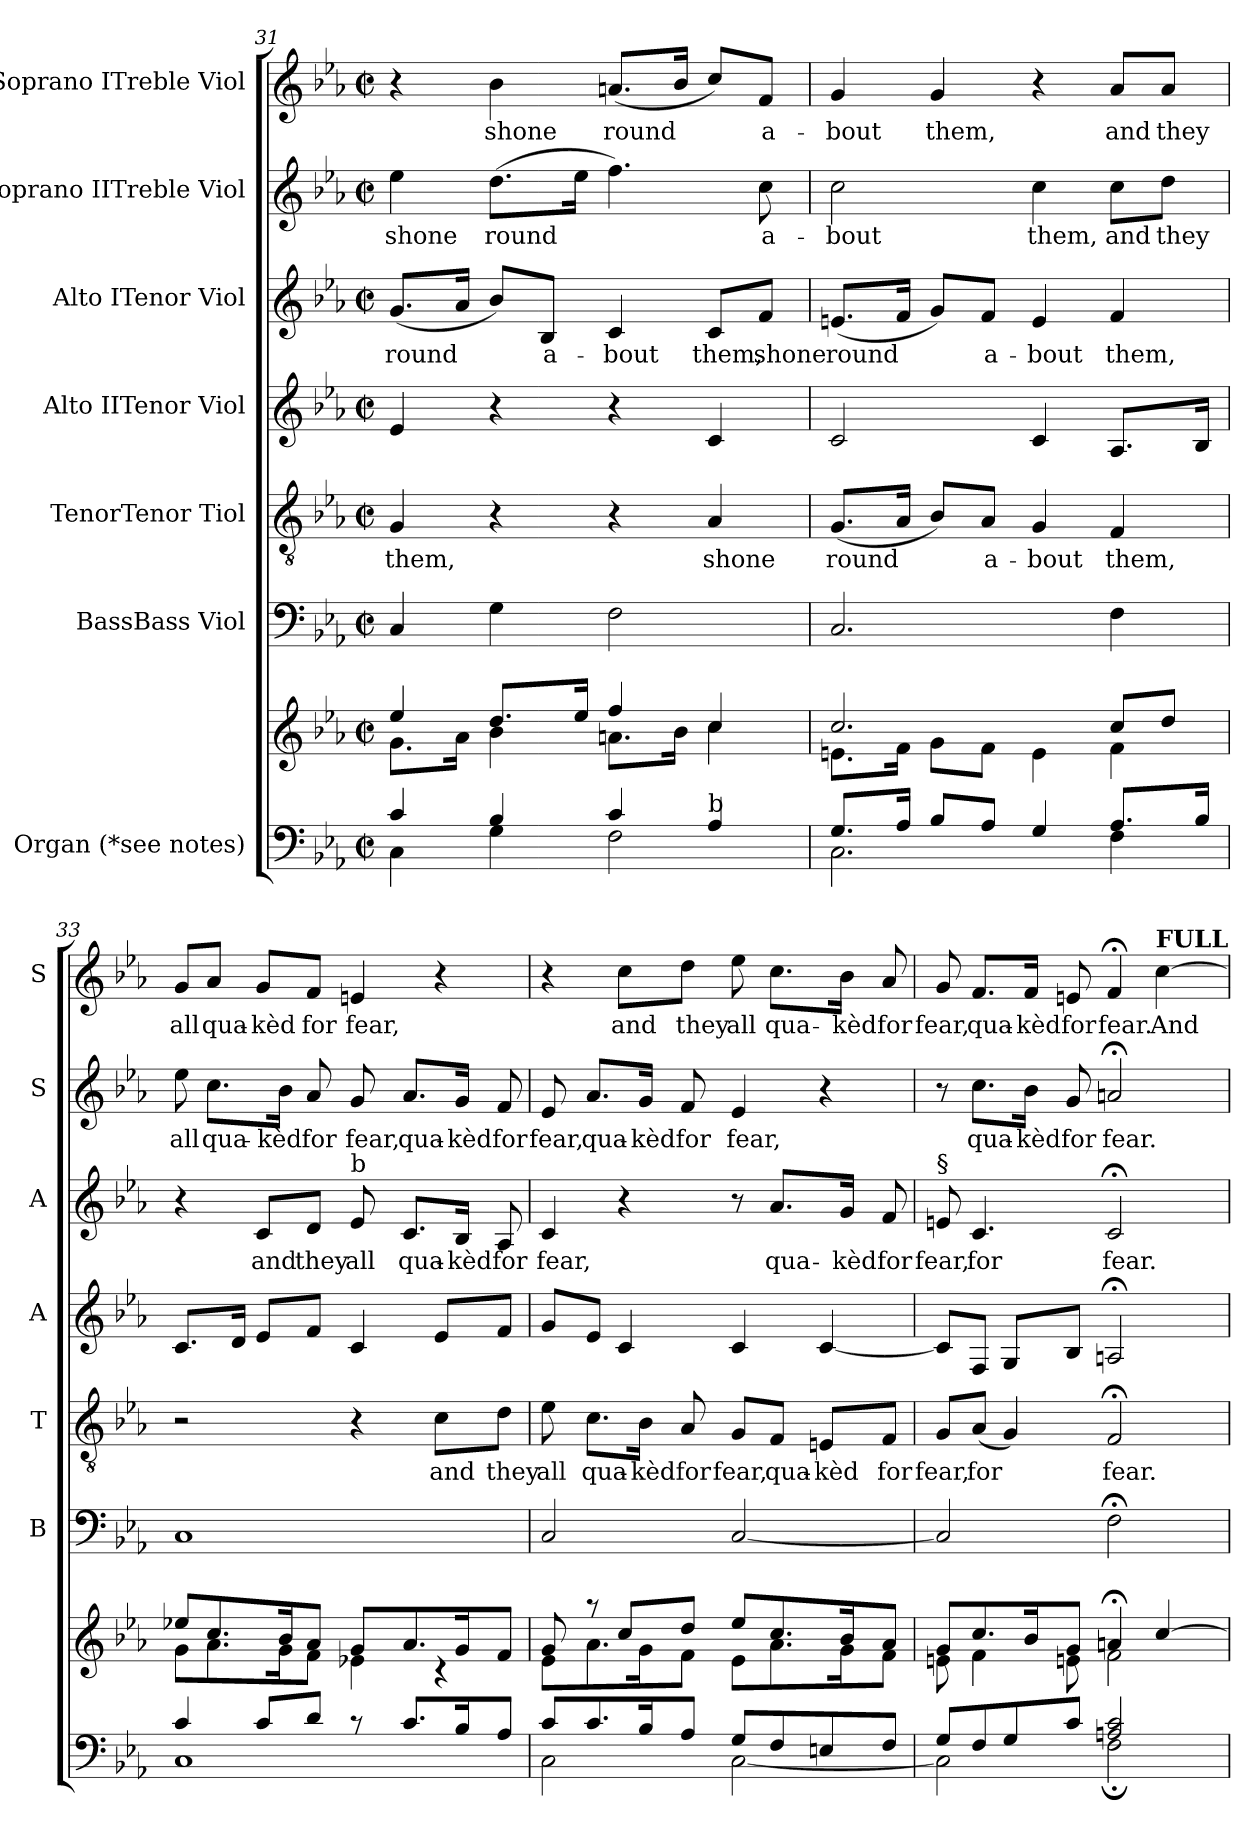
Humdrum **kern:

**kern	**kern	**kern	**kern	**text	**kern	**kern	**text	**kern	**text	**kern	**text
*part7	*part7	*part6	*part5	*part5	*part4	*part3	*part3	*part2	*part2	*part1	*part1
*staff8	*staff7	*staff6	*staff5	*staff5	*staff4	*staff3	*staff3	*staff2	*staff2	*staff1	*staff1
*I"Organ (*see notes)	*	*I"BassBass Viol	*I"TenorTenor Tiol	*	*I"Alto IITenor Viol	*I"Alto ITenor Viol	*	*I"Soprano IITreble Viol	*	*I"Soprano ITreble Viol	*
*	*	*I'B	*I'T	*	*I'A	*I'A	*	*I'S	*	*I'S	*
*clefF4	*clefG2	*clefF4	*clefGv2	*	*clefG2	*clefG2	*	*clefG2	*	*clefG2	*
*	*	*	*ITrd7c12	*	*	*	*	*	*	*	*
*k[b-e-a-]	*k[b-e-a-]	*k[b-e-a-]	*k[b-e-a-]	*	*k[b-e-a-]	*k[b-e-a-]	*	*k[b-e-a-]	*	*k[b-e-a-]	*
*E-:	*E-:	*E-:	*E-:	*	*E-:	*E-:	*	*E-:	*	*E-:	*
*M2/2	*M2/2	*M2/2	*M2/2	*	*M2/2	*M2/2	*	*M2/2	*	*M2/2	*
*met(c|)	*met(c|)	*met(c|)	*met(c|)	*	*met(c|)	*met(c|)	*	*met(c|)	*	*met(c|)	*
=31	=31	=31	=31	=31	=31	=31	=31	=31	=31	=31	=31
*^	*^	*	*	*	*	*	*	*	*	*	*
!	!	!	!	!	!	!LO:LY:b	!	!	!LO:LY:b	!	!LO:LY:b	!	!
4c/	4C\	4ee-/	8.g\L	4C/	4GG/	them,	4e-/	(<8.g/L	round	4ee-\	shone	4r	.
.	.	.	16a-\Jk	.	.	.	.	16a-/Jk	.	.	.	.	.
!	!	!	!	!	!	!	!	!	!	!	!LO:LY:b	!	!LO:LY:b
4B-/	4G\	8.dd/L	4b-\	4G\	4r	.	4r	8b-/L)	.	(>8.dd\L	round	4b-\	shone
!	!	!	!	!	!	!	!	!	!LO:LY:b	!	!	!	!
.	.	.	.	.	.	.	.	8B-/J	a-	.	.	.	.
.	.	16ee-/Jk	.	.	.	.	.	.	.	16ee-\Jk	.	.	.
!	!	!	!	!	!	!	!	!	!LO:LY:b	!	!	!	!LO:LY:b
4c/	2F\	4ff/	8.an\L	2F\	4r	.	4r	4c/	-bout	4.ff\)	.	(<8.an/L	round
.	.	.	16b-\Jk	.	.	.	.	.	.	.	.	16b-/Jk	.
!LO:TX:a:t=b	!	!	!	!	!	!	!	!	!	!	!	!	!
!	!	!	!	!	!	!LO:LY:b	!	!	!LO:LY:b	!	!	!	!
4A-/	.	4cc/	4cc\	.	4AA-/	shone	4c/	8c/L	them,	.	.	8cc/L)	.
!	!	!	!	!	!	!	!	!	!LO:LY:b	!	!LO:LY:b	!	!LO:LY:b
.	.	.	.	.	.	.	.	8f/J	shone	8cc\	a-	8f/J	a-
=32	=32	=32	=32	=32	=32	=32	=32	=32	=32	=32	=32	=32	=32
!	!	!	!	!	!	!LO:LY:b	!	!	!LO:LY:b	!	!LO:LY:b	!	!LO:LY:b
8.G/L	2.C\	2.cc/	8.en\L	2.C/	(<8.GG/L	round	2c/	(<8.en/L	round	2cc\	-bout	4g/	-bout
16A-/Jk	.	.	16f\Jk	.	16AA-/Jk	.	.	16f/Jk	.	.	.	.	.
!	!	!	!	!	!	!	!	!	!	!	!	!	!LO:LY:b
8B-/L	.	.	8g\L	.	8BB-/L)	.	.	8g/L)	.	.	.	4g/	them,
!	!	!	!	!	!	!LO:LY:b	!	!	!LO:LY:b	!	!	!	!
8A-/J	.	.	8f\J	.	8AA-/J	a-	.	8f/J	a-	.	.	.	.
!	!	!	!	!	!	!LO:LY:b	!	!	!LO:LY:b	!	!LO:LY:b	!	!
4G/	.	.	4e\	.	4GG/	-bout	4c/	4e/	-bout	4cc\	them,	4r	.
!	!	!	!	!	!	!LO:LY:b	!	!	!LO:LY:b	!	!LO:LY:b	!	!LO:LY:b
8.A-/L	4F\	8cc/L	4f\	4F\	4FF/	them,	8.A-/L	4f/	them,	8cc\L	and	8a-/L	and
!	!	!	!	!	!	!	!	!	!	!	!LO:LY:b	!	!LO:LY:b
.	.	8dd/J	.	.	.	.	.	.	.	8dd\J	they	8a-/J	they
16B-/Jk	.	.	.	.	.	.	16B-/Jk	.	.	.	.	.	.
!!LO:PB:g=z
=33	=33	=33	=33	=33	=33	=33	=33	=33	=33	=33	=33	=33	=33
!	!	!	!	!	!	!	!	!	!	!	!LO:LY:b	!	!LO:LY:b
4c/	1C	8ee-X/L	8g\L	1C	2r	.	8.c/L	4r	.	8ee-\	all	8g/L	all
!	!	!	!	!	!	!	!	!	!	!	!LO:LY:b	!	!LO:LY:b
.	.	8.cc/	8.a-\	.	.	.	.	.	.	8.cc\L	qua-	8a-/J	qua-
.	.	.	.	.	.	.	16d/Jk	.	.	.	.	.	.
!	!	!	!	!	!	!	!	!	!LO:LY:b	!	!	!	!LO:LY:b
8c/L	.	.	.	.	.	.	8e-/L	8c/L	and	.	.	8g/L	-kèd
!	!	!	!	!	!	!	!	!	!	!	!LO:LY:b	!	!
.	.	16b-/k	16g\k	.	.	.	.	.	.	16b-\Jk	-kèd	.	.
!	!	!	!	!	!	!	!	!	!LO:LY:b	!	!LO:LY:b	!	!LO:LY:b
8d/J	.	8a-/J	8f\J	.	.	.	8f/J	8d/J	they	8a-/	for	8f/J	for
!	!	!	!	!	!	!	!	!LO:TX:a:t=b	!	!	!	!	!
!	!	!	!	!	!	!	!	!	!LO:LY:b	!	!LO:LY:b	!	!LO:LY:b
8rc	.	8g/L	4e-X\	.	4r	.	4c/	8e-/	all	8g/	fear,	4en/	fear,
!	!	!	!	!	!	!	!	!	!LO:LY:b	!	!LO:LY:b	!	!
8.c/L	.	8.a-/	.	.	.	.	.	8.c/L	qua-	8.a-/L	qua-	.	.
!	!	!	!	!	!	!LO:LY:b	!	!	!	!	!	!	!
.	.	.	4rc	.	8C\L	and	8e-/L	.	.	.	.	4r	.
!	!	!	!	!	!	!	!	!	!LO:LY:b	!	!LO:LY:b	!	!
16B-/k	.	16g/k	.	.	.	.	.	16B-/Jk	-kèd	16g/Jk	-kèd	.	.
!	!	!	!	!	!	!LO:LY:b	!	!	!LO:LY:b	!	!LO:LY:b	!	!
8A-/J	.	8f/J	.	.	8D\J	they	8f/J	8A-/	for	8f/	for	.	.
=34	=34	=34	=34	=34	=34	=34	=34	=34	=34	=34	=34	=34	=34
!	!	!	!	!	!	!LO:LY:b	!	!	!LO:LY:b	!	!LO:LY:b	!	!
8c/L	2C\	8g/	8e-\L	2C/	8E-\	all	8g/L	4c/	fear,	8e-/	fear,	4r	.
!	!	!	!	!	!	!LO:LY:b	!	!	!	!	!LO:LY:b	!	!
8.c/	.	8raa	8.a-\	.	8.C\L	qua-	8e-/J	.	.	8.a-/L	qua-	.	.
!	!	!	!	!	!	!	!	!	!	!	!	!	!LO:LY:b
.	.	8cc/L	.	.	.	.	4c/	4r	.	.	.	8cc\L	and
!	!	!	!	!	!	!LO:LY:b	!	!	!	!	!LO:LY:b	!	!
16B-/k	.	.	16g\k	.	16BB-\Jk	-kèd	.	.	.	16g/Jk	-kèd	.	.
!	!	!	!	!	!	!LO:LY:b	!	!	!	!	!LO:LY:b	!	!LO:LY:b
8A-/J	.	8dd/J	8f\J	.	8AA-/	for	.	.	.	8f/	for	8dd\J	they
!	!	!	!	!	!	!LO:LY:b	!	!	!	!	!LO:LY:b	!	!LO:LY:b
8G/L	[<2C\	8ee-/L	8e-\L	[<2C/	8GG/L	fear,	4c/	8r	.	4e-/	fear,	8ee-\	all
!	!	!	!	!	!	!LO:LY:b	!	!	!LO:LY:b	!	!	!	!LO:LY:b
8F/	.	8.cc/	8.a-\	.	8FF/J	qua-	.	8.a-/L	qua-	.	.	8.cc\L	qua-
!	!	!	!	!	!	!LO:LY:b	!	!	!	!	!	!	!
8En/	.	.	.	.	8EEn/L	-kèd	[<4c/	.	.	4r	.	.	.
!	!	!	!	!	!	!	!	!	!LO:LY:b	!	!	!	!LO:LY:b
.	.	16b-/k	16g\k	.	.	.	.	16g/Jk	-kèd	.	.	16b-\Jk	-kèd
!	!	!	!	!	!	!LO:LY:b	!	!	!LO:LY:b	!	!	!	!LO:LY:b
8F/J	.	8a-/J	8f\J	.	8FF/J	for	.	8f/	for	.	.	8a-/	for
=35	=35	=35	=35	=35	=35	=35	=35	=35	=35	=35	=35	=35	=35
!	!	!	!	!	!	!	!	!LO:TX:a:t=§	!	!	!	!	!
!	!	!	!	!	!	!LO:LY:b	!	!	!LO:LY:b	!	!	!	!LO:LY:b
8G/L	2C\]	8g/L	8en\	2C/]	8GG/L	fear,	8c/L]	8e/	fear,	8r	.	8g/	fear,
!	!	!	!	!	!	!LO:LY:b	!	!	!LO:LY:b	!	!LO:LY:b	!	!LO:LY:b
8F/	.	8.cc/	4f\	.	(<8AA-/J	for	8F/J	4.c/	for	8.cc\L	qua-	8.f/L	qua-
8G/	.	.	.	.	4GG/)	.	8G/L	.	.	.	.	.	.
!	!	!	!	!	!	!	!	!	!	!	!LO:LY:b	!	!LO:LY:b
.	.	16b-/k	.	.	.	.	.	.	.	16b-\Jk	-kèd	16f/Jk	-kèd
!	!	!	!	!	!	!	!	!	!	!	!LO:LY:b	!	!LO:LY:b
8c/J	.	8g/J	8en\	.	.	.	8B-/J	.	.	8g/	for	8en/	for
!	!	!	!	!	!	!LO:LY:b	!	!	!LO:LY:b	!	!LO:LY:b	!	!LO:LY:b
2An/ 2c/	2F;\	4an;</	2f\	2F;<\	2FF;/	fear.	2An;/	2c;/	fear.	2an;/	fear.	4f;/	fear.
!	!	!	!	!	!	!	!	!	!	!	!	!LO:TX:a:B:t=FULL	!
!	!	!	!	!	!	!	!	!	!	!	!	!	!LO:LY:b
.	.	[>4cc/	.	.	.	.	.	.	.	.	.	[>4cc\	And
*v	*v	*	*	*	*	*	*	*	*	*	*	*	*
*	*v	*v	*	*	*	*	*	*	*	*	*	*
=	=	=	=	=	=	=	=	=	=	=	=
*-	*-	*-	*-	*-	*-	*-	*-	*-	*-	*-	*-
